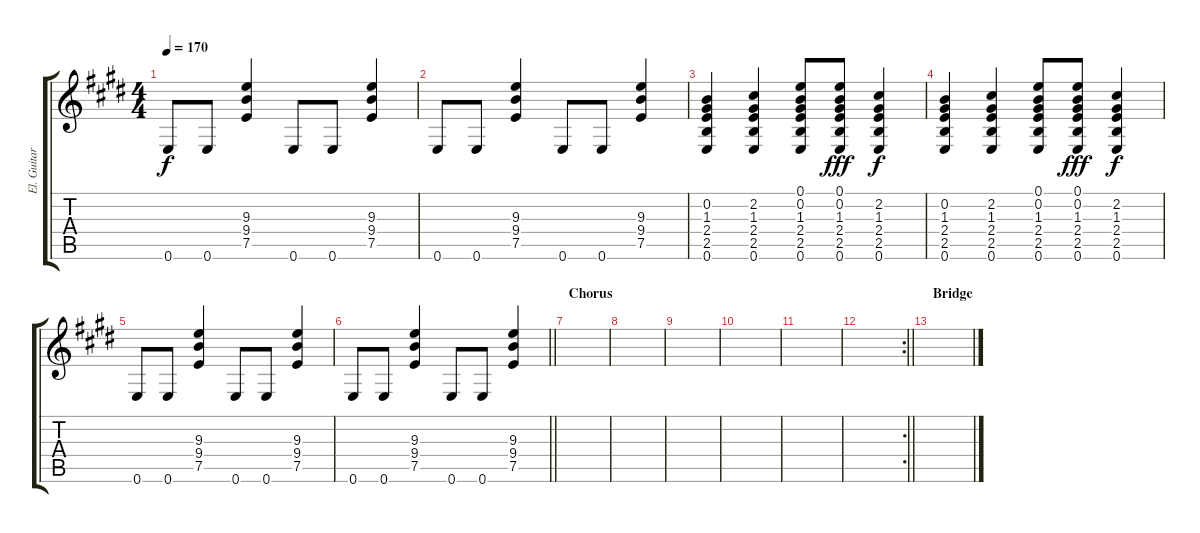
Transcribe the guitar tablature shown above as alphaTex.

\track ("El. Guitar" "El. Guitar") {instrument electricguitarclean}
\staff {score tabs}
\tuning (E4 B3 G3 D3 A2 E2) {hide}
\ts (4 4)
\tempo 170
\clef g2
\ks e
0.6.8{dy f} 0.6.8 (9.3 9.4 7.5).4 0.6.8 0.6.8 (9.3 9.4 7.5).4 |
0.6.8 0.6.8 (9.3 9.4 7.5).4 0.6.8 0.6.8 (9.3 9.4 7.5).4 |
(0.2 1.3 2.4 2.5 0.6).4 (2.2 1.3 2.4 2.5 0.6).4 (0.1 0.2 1.3 2.4 2.5 0.6).8 (0.1 0.2 1.3 2.4 2.5 0.6).8{dy fff} (2.2 1.3 2.4 2.5 0.6).4{dy f} |
(0.2 1.3 2.4 2.5 0.6).4 (2.2 1.3 2.4 2.5 0.6).4 (0.1 0.2 1.3 2.4 2.5 0.6).8 (0.1 0.2 1.3 2.4 2.5 0.6).8{dy fff} (2.2 1.3 2.4 2.5 0.6).4{dy f} |
0.6.8 0.6.8 (9.3 9.4 7.5).4 0.6.8 0.6.8 (9.3 9.4 7.5).4 |
\barLineRight lightlight
0.6.8 0.6.8 (9.3 9.4 7.5).4 0.6.8 0.6.8 (9.3 9.4 7.5).4 |
\section ("" "Chorus")
|
|
|
|
|
\rc 2
\barLineRight lightlight
|
\section ("" "Bridge")
